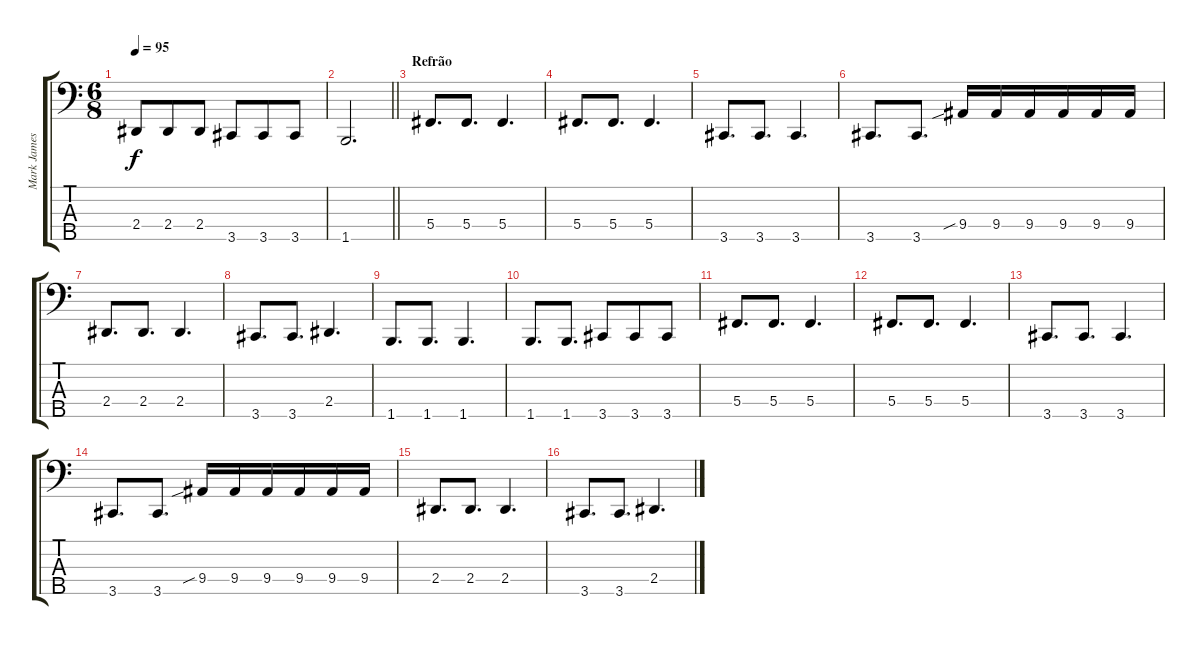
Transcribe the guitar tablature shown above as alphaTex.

\track ("Mark James" "Mark James") {instrument electricbassfinger}
\staff {score tabs}
\tuning (Gb2 Db2 Ab1 Db1 Bb0) {hide}
\ts (6 8)
\tempo 95
\clef f4
\ks c
2.4.8{dy f} 2.4.8 2.4.8 3.5.8 3.5.8 3.5.8 |
\barLineRight lightlight
1.5.2{d} |
\section ("" "Refrão")
5.4.8{d} 5.4.8{d} 5.4.4{d} |
5.4.8{d} 5.4.8{d} 5.4.4{d} |
3.5.8{d} 3.5.8{d} 3.5.4{d} |
3.5.8{d} 3.5.8{d} 9.4{sib}.16 9.4.16 9.4.16 9.4.16 9.4.16 9.4.16 |
2.4.8{d} 2.4.8{d} 2.4.4{d} |
3.5.8{d} 3.5.8{d} 2.4.4{d} |
1.5.8{d} 1.5.8{d} 1.5.4{d} |
1.5.8{d} 1.5.8{d} 3.5.8 3.5.8 3.5.8 |
5.4.8{d} 5.4.8{d} 5.4.4{d} |
5.4.8{d} 5.4.8{d} 5.4.4{d} |
3.5.8{d} 3.5.8{d} 3.5.4{d} |
3.5.8{d} 3.5.8{d} 9.4{sib}.16 9.4.16 9.4.16 9.4.16 9.4.16 9.4.16 |
2.4.8{d} 2.4.8{d} 2.4.4{d} |
3.5.8{d} 3.5.8{d} 2.4.4{d}
